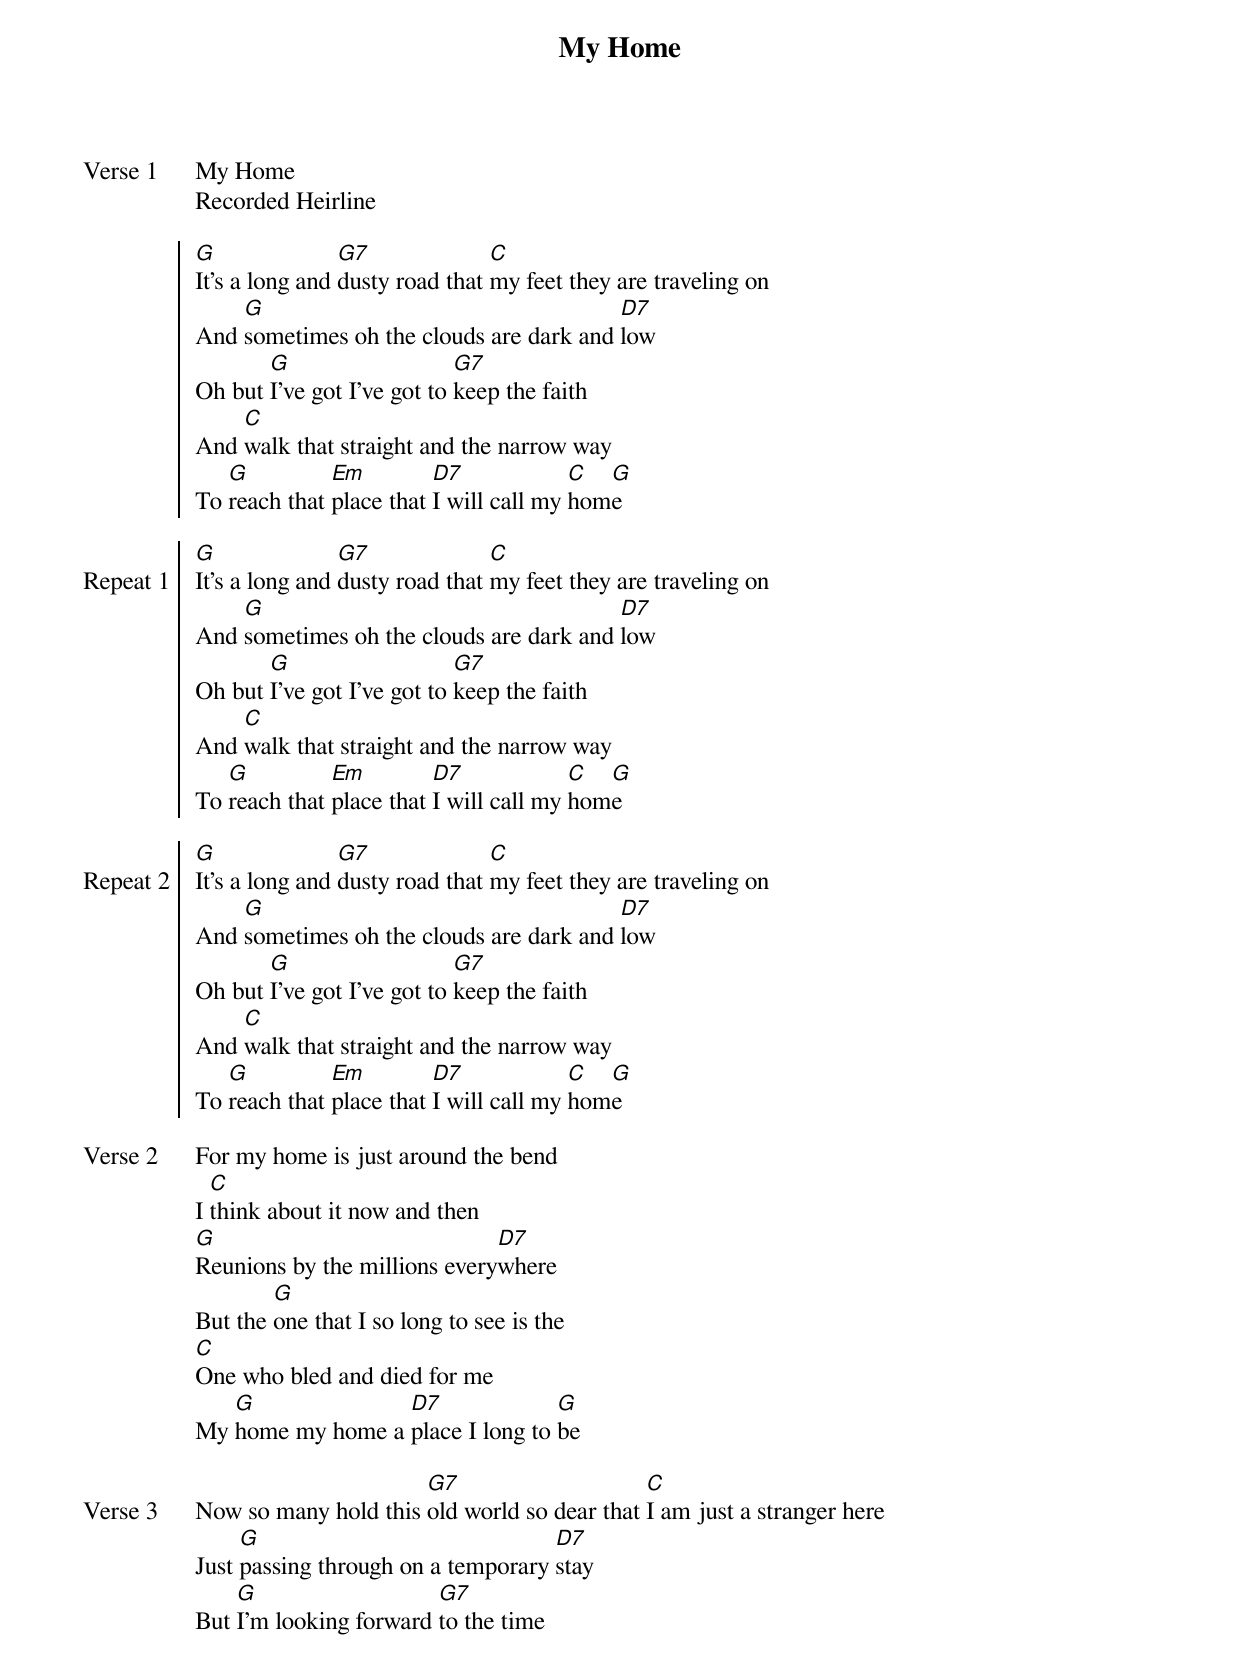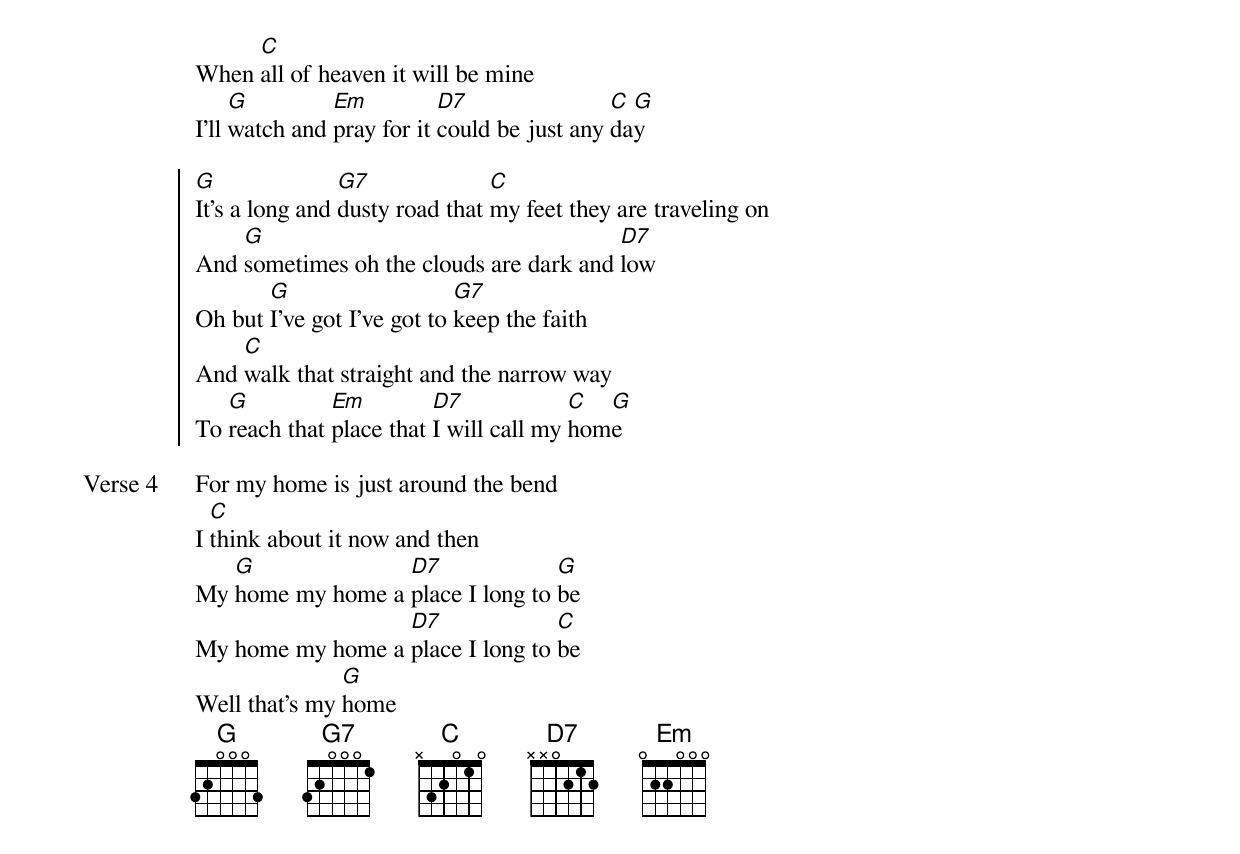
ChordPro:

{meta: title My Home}
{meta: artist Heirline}
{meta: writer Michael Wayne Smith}

{start_of_verse: Verse 1}
My Home
Recorded Heirline
{end_of_verse}

{start_of_chorus}
[G]It's a long and [G7]dusty road that [C]my feet they are traveling on
And [G]sometimes oh the clouds are dark and [D7]low
Oh but [G]I've got I've got to [G7]keep the faith
And [C]walk that straight and the narrow way
To [G]reach that [Em]place that [D7]I will call my [C]hom[G]e
{end_of_chorus}

{start_of_chorus: Repeat 1}
[G]It's a long and [G7]dusty road that [C]my feet they are traveling on
And [G]sometimes oh the clouds are dark and [D7]low
Oh but [G]I've got I've got to [G7]keep the faith
And [C]walk that straight and the narrow way
To [G]reach that [Em]place that [D7]I will call my [C]hom[G]e
{end_of_chorus}

{start_of_chorus: Repeat 2}
[G]It's a long and [G7]dusty road that [C]my feet they are traveling on
And [G]sometimes oh the clouds are dark and [D7]low
Oh but [G]I've got I've got to [G7]keep the faith
And [C]walk that straight and the narrow way
To [G]reach that [Em]place that [D7]I will call my [C]hom[G]e
{end_of_chorus}

{start_of_verse: Verse 2}
For my home is just around the bend
I [C]think about it now and then
[G]Reunions by the millions every[D7]where
But the [G]one that I so long to see is the
[C]One who bled and died for me
My [G]home my home a [D7]place I long to [G]be
{end_of_verse}

{start_of_verse: Verse 3}
Now so many hold this [G7]old world so dear that [C]I am just a stranger here
Just [G]passing through on a temporary [D7]stay
But [G]I'm looking forward [G7]to the time
When [C]all of heaven it will be mine
I'll [G]watch and [Em]pray for it [D7]could be just any [C]da[G]y
{end_of_verse}

{start_of_chorus}
[G]It's a long and [G7]dusty road that [C]my feet they are traveling on
And [G]sometimes oh the clouds are dark and [D7]low
Oh but [G]I've got I've got to [G7]keep the faith
And [C]walk that straight and the narrow way
To [G]reach that [Em]place that [D7]I will call my [C]hom[G]e
{end_of_chorus}

{start_of_verse: Verse 4}
For my home is just around the bend
I [C]think about it now and then
My [G]home my home a [D7]place I long to [G]be
My home my home a [D7]place I long to [C]be
Well that's my [G]home
{end_of_verse}
